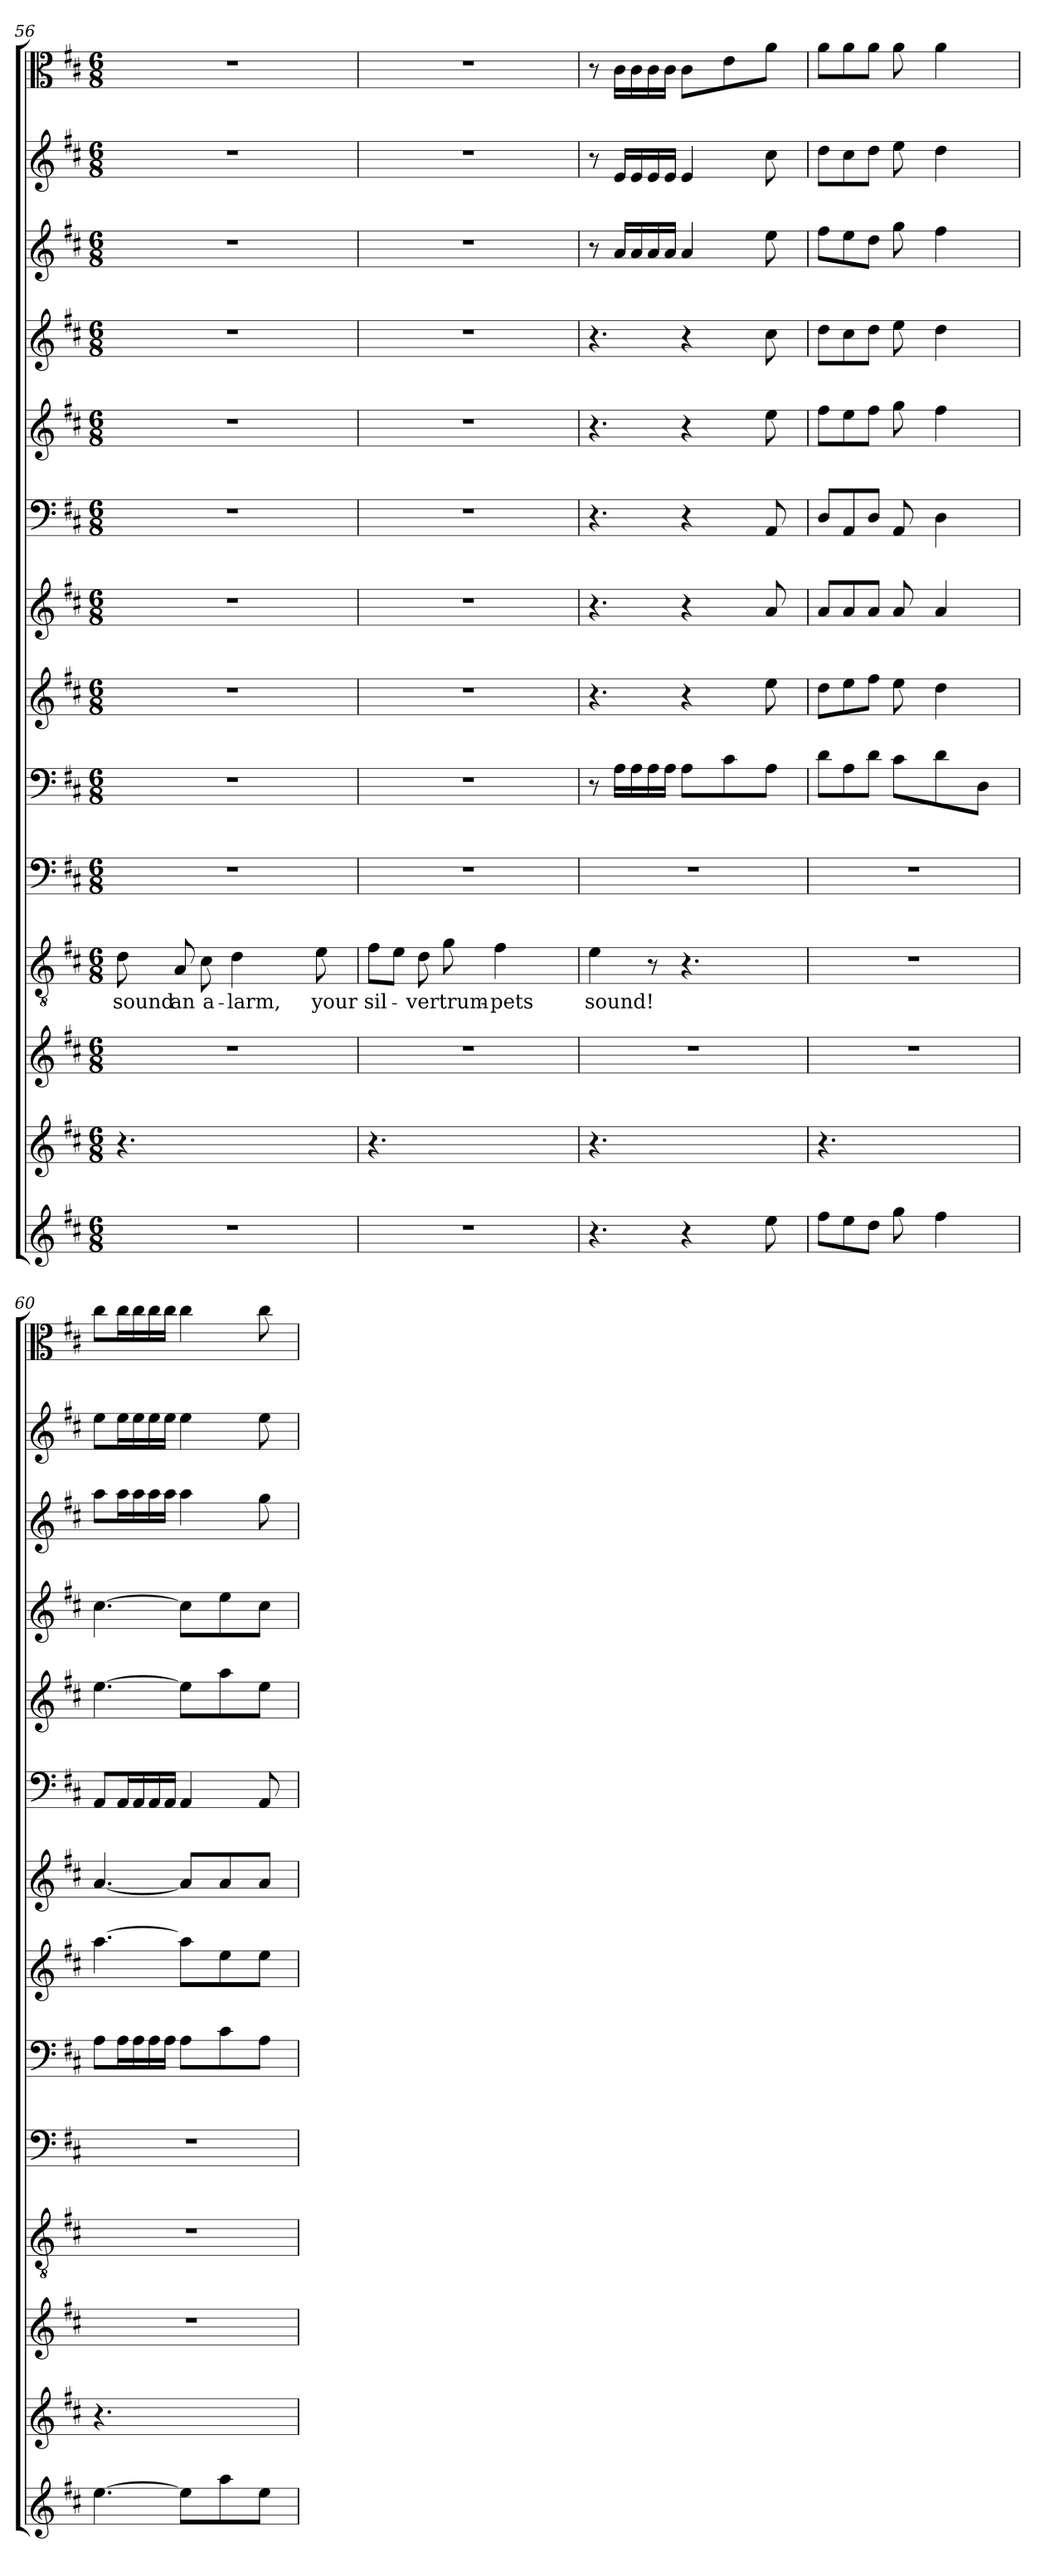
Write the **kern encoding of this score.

**kern	**kern	**kern	**kern	**text	**kern	**kern	**kern	**kern	**kern	**kern	**kern	**kern	**kern	**kern
*part14	*part13	*part12	*part11	*part11	*part10	*part9	*part8	*part7	*part6	*part5	*part4	*part3	*part2	*part1
*staff14	*staff13	*staff12	*staff11	*staff11	*staff10	*staff9	*staff8	*staff7	*staff6	*staff5	*staff4	*staff3	*staff2	*staff1
*clefG2	*clefG2	*clefG2	*clefGv2	*	*clefF4	*clefF4	*clefG2	*clefG2	*clefF4	*clefG2	*clefG2	*clefG2	*clefG2	*clefC3
*k[f#c#]	*k[f#c#]	*k[f#c#]	*k[f#c#]	*	*k[f#c#]	*k[f#c#]	*k[f#c#]	*k[f#c#]	*k[f#c#]	*k[f#c#]	*k[f#c#]	*k[f#c#]	*k[f#c#]	*k[f#c#]
*D:	*D:	*D:	*D:	*	*D:	*D:	*D:	*D:	*D:	*D:	*D:	*D:	*D:	*D:
*M6/8	*M6/8	*M6/8	*M6/8	*	*M6/8	*M6/8	*M6/8	*M6/8	*M6/8	*M6/8	*M6/8	*M6/8	*M6/8	*M6/8
=56	=56	=56	=56	=56	=56	=56	=56	=56	=56	=56	=56	=56	=56	=56
2.r	4.r	2.r	8d\	sound	2.r	2.r	2.r	2.r	2.r	2.r	2.r	2.r	2.r	2.r
.	.	.	8A/	an	.	.	.	.	.	.	.	.	.	.
.	.	.	8c#\	a-	.	.	.	.	.	.	.	.	.	.
.	32ryy	.	4d\	-larm,	.	.	.	.	.	.	.	.	.	.
.	32ryy	.	.	.	.	.	.	.	.	.	.	.	.	.
.	32ryy	.	.	.	.	.	.	.	.	.	.	.	.	.
.	32ryy	.	.	.	.	.	.	.	.	.	.	.	.	.
.	32ryy	.	.	.	.	.	.	.	.	.	.	.	.	.
.	32ryy	.	.	.	.	.	.	.	.	.	.	.	.	.
.	32ryy	.	.	.	.	.	.	.	.	.	.	.	.	.
.	32ryy	.	.	.	.	.	.	.	.	.	.	.	.	.
.	32ryy	.	8e\	your	.	.	.	.	.	.	.	.	.	.
.	32ryy	.	.	.	.	.	.	.	.	.	.	.	.	.
.	32ryy	.	.	.	.	.	.	.	.	.	.	.	.	.
.	32ryy	.	.	.	.	.	.	.	.	.	.	.	.	.
=57	=57	=57	=57	=57	=57	=57	=57	=57	=57	=57	=57	=57	=57	=57
2.r	4.r	2.r	8f#\L	sil-	2.r	2.r	2.r	2.r	2.r	2.r	2.r	2.r	2.r	2.r
.	.	.	8e\J	.	.	.	.	.	.	.	.	.	.	.
.	.	.	8d\	-ver	.	.	.	.	.	.	.	.	.	.
.	32ryy	.	8g\	trum-	.	.	.	.	.	.	.	.	.	.
.	32ryy	.	.	.	.	.	.	.	.	.	.	.	.	.
.	32ryy	.	.	.	.	.	.	.	.	.	.	.	.	.
.	32ryy	.	.	.	.	.	.	.	.	.	.	.	.	.
.	32ryy	.	4f#\	-pets	.	.	.	.	.	.	.	.	.	.
.	32ryy	.	.	.	.	.	.	.	.	.	.	.	.	.
.	32ryy	.	.	.	.	.	.	.	.	.	.	.	.	.
.	32ryy	.	.	.	.	.	.	.	.	.	.	.	.	.
.	32ryy	.	.	.	.	.	.	.	.	.	.	.	.	.
.	32ryy	.	.	.	.	.	.	.	.	.	.	.	.	.
.	32ryy	.	.	.	.	.	.	.	.	.	.	.	.	.
.	32ryy	.	.	.	.	.	.	.	.	.	.	.	.	.
=58	=58	=58	=58	=58	=58	=58	=58	=58	=58	=58	=58	=58	=58	=58
4.r	4.r	2.r	4e\	sound!	2.r	8r	4.r	4.r	4.r	4.r	4.r	8r	8r	8r
.	.	.	.	.	.	16A\LL	.	.	.	.	.	16a/LL	16e/LL	16c#\LL
.	.	.	.	.	.	16A\	.	.	.	.	.	16a/	16e/	16c#\
.	.	.	8r	.	.	16A\	.	.	.	.	.	16a/	16e/	16c#\
.	.	.	.	.	.	16A\JJ	.	.	.	.	.	16a/JJ	16e/JJ	16c#\JJ
4r	32ryy	.	4.r	.	.	8A\L	4r	4r	4r	4r	4r	4a/	4e/	8c#\L
.	32ryy	.	.	.	.	.	.	.	.	.	.	.	.	.
.	32ryy	.	.	.	.	.	.	.	.	.	.	.	.	.
.	32ryy	.	.	.	.	.	.	.	.	.	.	.	.	.
.	32ryy	.	.	.	.	8c#\	.	.	.	.	.	.	.	8e\
.	32ryy	.	.	.	.	.	.	.	.	.	.	.	.	.
.	32ryy	.	.	.	.	.	.	.	.	.	.	.	.	.
.	32ryy	.	.	.	.	.	.	.	.	.	.	.	.	.
8ee\	32ryy	.	.	.	.	8A\J	8ee\	8a/	8AA/	8ee\	8cc#\	8ee\	8cc#\	8a\J
.	32ryy	.	.	.	.	.	.	.	.	.	.	.	.	.
.	32ryy	.	.	.	.	.	.	.	.	.	.	.	.	.
.	32ryy	.	.	.	.	.	.	.	.	.	.	.	.	.
=59	=59	=59	=59	=59	=59	=59	=59	=59	=59	=59	=59	=59	=59	=59
8ff#\L	4.r	2.r	2.r	.	2.r	8d\L	8dd\L	8a/L	8D/L	8ff#\L	8dd\L	8ff#\L	8dd\L	8a\L
8ee\	.	.	.	.	.	8A\	8ee\	8a/	8AA/	8ee\	8cc#\	8ee\	8cc#\	8a\
8dd\J	.	.	.	.	.	8d\J	8ff#\J	8a/J	8D/J	8ff#\J	8dd\J	8dd\J	8dd\J	8a\J
8gg\	32ryy	.	.	.	.	8c#\L	8ee\	8a/	8AA/	8gg\	8ee\	8gg\	8ee\	8a\
.	32ryy	.	.	.	.	.	.	.	.	.	.	.	.	.
.	32ryy	.	.	.	.	.	.	.	.	.	.	.	.	.
.	32ryy	.	.	.	.	.	.	.	.	.	.	.	.	.
4ff#\	32ryy	.	.	.	.	8d\	4dd\	4a/	4D\	4ff#\	4dd\	4ff#\	4dd\	4a\
.	32ryy	.	.	.	.	.	.	.	.	.	.	.	.	.
.	32ryy	.	.	.	.	.	.	.	.	.	.	.	.	.
.	32ryy	.	.	.	.	.	.	.	.	.	.	.	.	.
.	32ryy	.	.	.	.	8D\J	.	.	.	.	.	.	.	.
.	32ryy	.	.	.	.	.	.	.	.	.	.	.	.	.
.	32ryy	.	.	.	.	.	.	.	.	.	.	.	.	.
.	32ryy	.	.	.	.	.	.	.	.	.	.	.	.	.
=60	=60	=60	=60	=60	=60	=60	=60	=60	=60	=60	=60	=60	=60	=60
[4.ee\	4.r	2.r	2.r	.	2.r	8A\L	[4.aa\	[4.a/	8AA/L	[4.ee\	[4.cc#\	8aa\L	8ee\L	8cc#\L
.	.	.	.	.	.	16A\L	.	.	16AA/L	.	.	16aa\L	16ee\L	16cc#\L
.	.	.	.	.	.	16A\	.	.	16AA/	.	.	16aa\	16ee\	16cc#\
.	.	.	.	.	.	16A\	.	.	16AA/	.	.	16aa\	16ee\	16cc#\
.	.	.	.	.	.	16A\JJ	.	.	16AA/JJ	.	.	16aa\JJ	16ee\JJ	16cc#\JJ
8ee\L]	32ryy	.	.	.	.	8A\L	8aa\L]	8a/L]	4AA/	8ee\L]	8cc#\L]	4aa\	4ee\	4cc#\
.	32ryy	.	.	.	.	.	.	.	.	.	.	.	.	.
.	32ryy	.	.	.	.	.	.	.	.	.	.	.	.	.
.	32ryy	.	.	.	.	.	.	.	.	.	.	.	.	.
8aa\	32ryy	.	.	.	.	8c#\	8ee\	8a/	.	8aa\	8ee\	.	.	.
.	32ryy	.	.	.	.	.	.	.	.	.	.	.	.	.
.	32ryy	.	.	.	.	.	.	.	.	.	.	.	.	.
.	32ryy	.	.	.	.	.	.	.	.	.	.	.	.	.
8ee\J	32ryy	.	.	.	.	8A\J	8ee\J	8a/J	8AA/	8ee\J	8cc#\J	8gg\	8ee\	8cc#\
.	32ryy	.	.	.	.	.	.	.	.	.	.	.	.	.
.	32ryy	.	.	.	.	.	.	.	.	.	.	.	.	.
.	32ryy	.	.	.	.	.	.	.	.	.	.	.	.	.
=	=	=	=	=	=	=	=	=	=	=	=	=	=	=
*-	*-	*-	*-	*-	*-	*-	*-	*-	*-	*-	*-	*-	*-	*-
